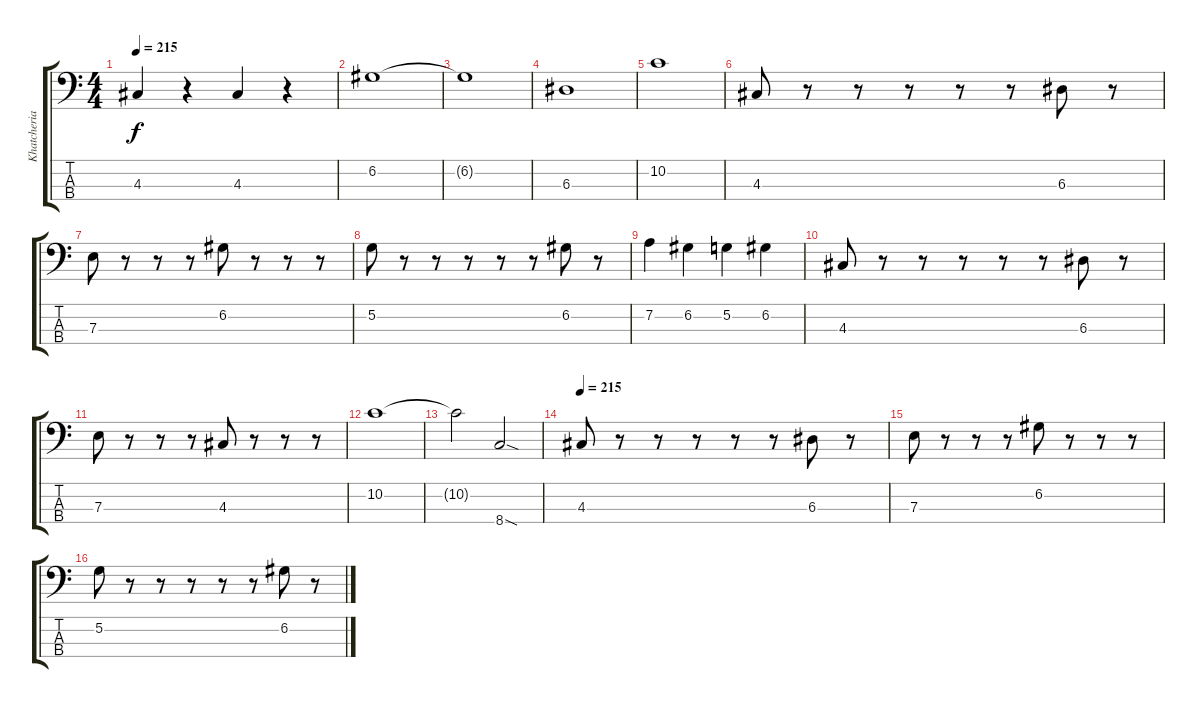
\track ("Khatcherian (bass)" "Khatcheria") {instrument electricbassfinger}
\staff {score tabs}
\tuning (G2 D2 A1 E1) {hide}
\ts (4 4)
\tempo 215
\clef f4
\ks c
4.3.4{dy f} r.4 4.3.4 r.4 |
6.2.1 |
6.2{t}.1 |
6.3.1 |
10.2.1 |
4.3.8 r.8 r.8 r.8 r.8 r.8 6.3.8 r.8 |
7.3.8 r.8 r.8 r.8 6.2.8 r.8 r.8 r.8 |
5.2.8 r.8 r.8 r.8 r.8 r.8 6.2.8 r.8 |
7.2.4 6.2.4 5.2.4 6.2.4 |
4.3.8 r.8 r.8 r.8 r.8 r.8 6.3.8 r.8 |
7.3.8 r.8 r.8 r.8 4.3.8 r.8 r.8 r.8 |
10.2.1 |
10.2{t}.2 8.4{sod}.2 |
\tempo 215
4.3.8 r.8 r.8 r.8 r.8 r.8 6.3.8 r.8 |
7.3.8 r.8 r.8 r.8 6.2.8 r.8 r.8 r.8 |
5.2.8 r.8 r.8 r.8 r.8 r.8 6.2.8 r.8
